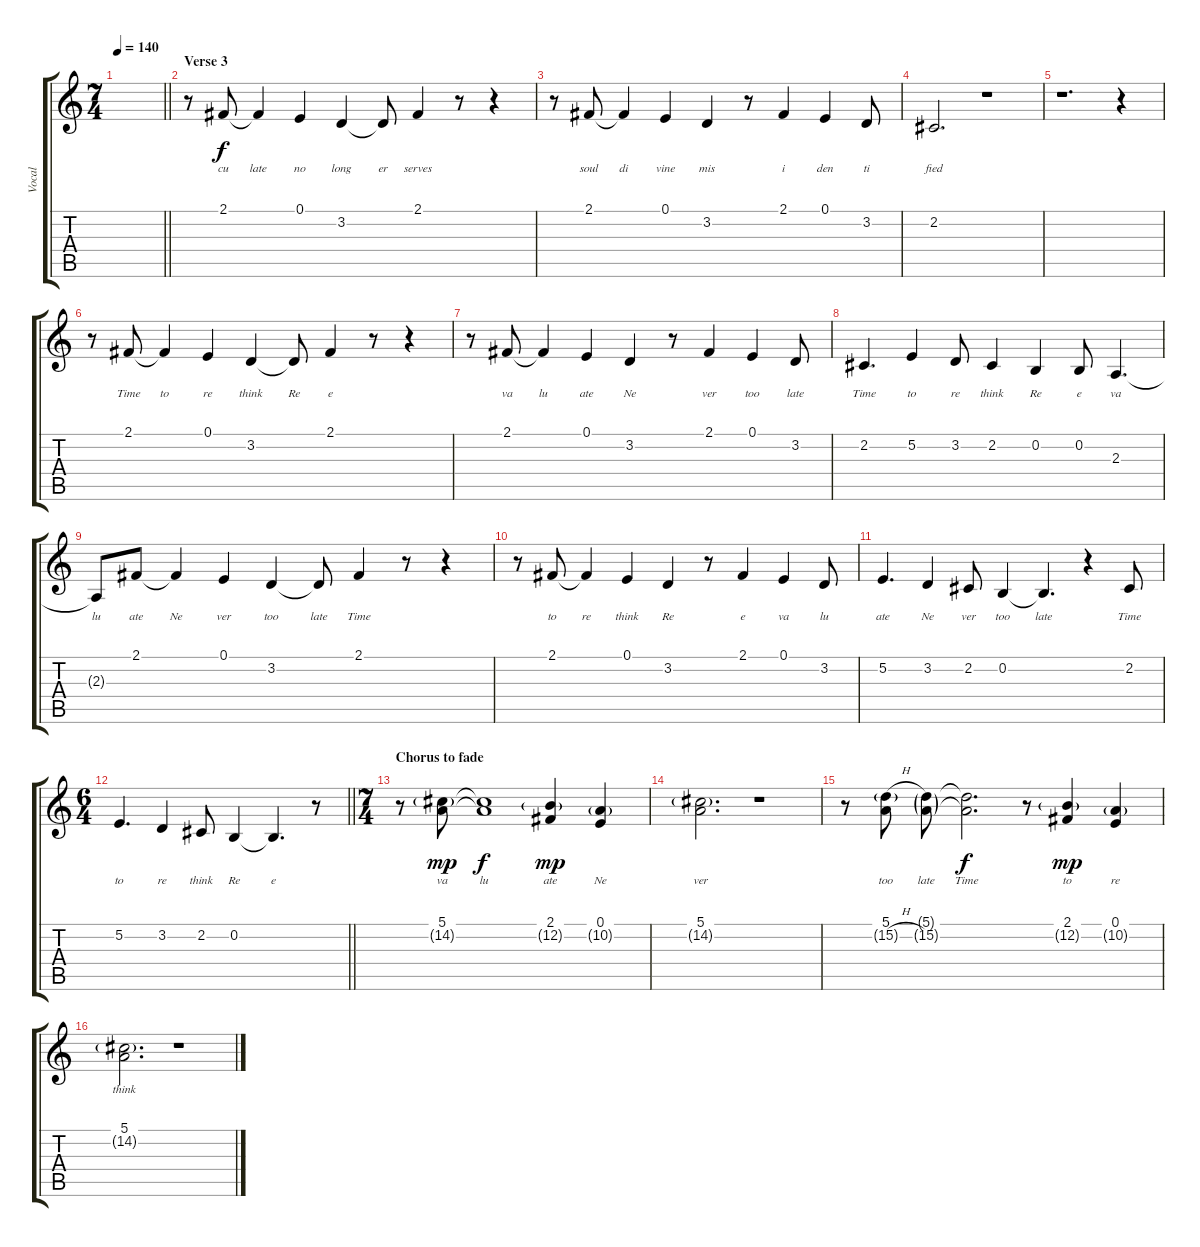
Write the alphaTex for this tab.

\track ("Vocal" "Vocal") {instrument acousticgrandpiano}
\staff {score tabs}
\tuning (E4 B3 G3 D3 A2 E2) {hide}
\ts (7 4)
\tempo 140
\clef g2
\barLineRight lightlight
\ks c
|
\section ("" "Verse 3")
r.8 2.1.8{lyrics (0 "cu") lyrics (1 "") lyrics (2 "") lyrics (3 "") lyrics (4 "") dy f} 2.1{t}.4{lyrics (0 "late") lyrics (1 "") lyrics (2 "") lyrics (3 "") lyrics (4 "")} 0.1.4{lyrics (0 "no") lyrics (1 "") lyrics (2 "") lyrics (3 "") lyrics (4 "")} 3.2.4{lyrics (0 "long") lyrics (1 "") lyrics (2 "") lyrics (3 "") lyrics (4 "")} 3.2{t}.8{lyrics (0 "er") lyrics (1 "") lyrics (2 "") lyrics (3 "") lyrics (4 "")} 2.1.4{lyrics (0 "serves") lyrics (1 "") lyrics (2 "") lyrics (3 "") lyrics (4 "")} r.8 r.4 |
r.8 2.1.8{lyrics (0 "soul") lyrics (1 "") lyrics (2 "") lyrics (3 "") lyrics (4 "")} 2.1{t}.4{lyrics (0 "di") lyrics (1 "") lyrics (2 "") lyrics (3 "") lyrics (4 "")} 0.1.4{lyrics (0 "vine") lyrics (1 "") lyrics (2 "") lyrics (3 "") lyrics (4 "")} 3.2.4{lyrics (0 "mis") lyrics (1 "") lyrics (2 "") lyrics (3 "") lyrics (4 "")} r.8 2.1.4{lyrics (0 "i") lyrics (1 "") lyrics (2 "") lyrics (3 "") lyrics (4 "")} 0.1.4{lyrics (0 "den") lyrics (1 "") lyrics (2 "") lyrics (3 "") lyrics (4 "")} 3.2.8{lyrics (0 "ti") lyrics (1 "") lyrics (2 "") lyrics (3 "") lyrics (4 "")} |
2.2.2{d lyrics (0 "fied") lyrics (1 "") lyrics (2 "") lyrics (3 "") lyrics (4 "")} r.1 |
r.1{d} r.4 |
r.8 2.1.8{lyrics (0 "Time") lyrics (1 "") lyrics (2 "") lyrics (3 "") lyrics (4 "")} 2.1{t}.4{lyrics (0 "to") lyrics (1 "") lyrics (2 "") lyrics (3 "") lyrics (4 "")} 0.1.4{lyrics (0 "re") lyrics (1 "") lyrics (2 "") lyrics (3 "") lyrics (4 "")} 3.2.4{lyrics (0 "think") lyrics (1 "") lyrics (2 "") lyrics (3 "") lyrics (4 "")} 3.2{t}.8{lyrics (0 "Re") lyrics (1 "") lyrics (2 "") lyrics (3 "") lyrics (4 "")} 2.1.4{lyrics (0 "e") lyrics (1 "") lyrics (2 "") lyrics (3 "") lyrics (4 "")} r.8 r.4 |
r.8 2.1.8{lyrics (0 "va") lyrics (1 "") lyrics (2 "") lyrics (3 "") lyrics (4 "")} 2.1{t}.4{lyrics (0 "lu") lyrics (1 "") lyrics (2 "") lyrics (3 "") lyrics (4 "")} 0.1.4{lyrics (0 "ate") lyrics (1 "") lyrics (2 "") lyrics (3 "") lyrics (4 "")} 3.2.4{lyrics (0 "Ne") lyrics (1 "") lyrics (2 "") lyrics (3 "") lyrics (4 "")} r.8 2.1.4{lyrics (0 "ver") lyrics (1 "") lyrics (2 "") lyrics (3 "") lyrics (4 "")} 0.1.4{lyrics (0 "too") lyrics (1 "") lyrics (2 "") lyrics (3 "") lyrics (4 "")} 3.2.8{lyrics (0 "late") lyrics (1 "") lyrics (2 "") lyrics (3 "") lyrics (4 "")} |
2.2.4{d lyrics (0 "Time") lyrics (1 "") lyrics (2 "") lyrics (3 "") lyrics (4 "")} 5.2.4{lyrics (0 "to") lyrics (1 "") lyrics (2 "") lyrics (3 "") lyrics (4 "")} 3.2.8{lyrics (0 "re") lyrics (1 "") lyrics (2 "") lyrics (3 "") lyrics (4 "")} 2.2.4{lyrics (0 "think") lyrics (1 "") lyrics (2 "") lyrics (3 "") lyrics (4 "")} 0.2.4{lyrics (0 "Re") lyrics (1 "") lyrics (2 "") lyrics (3 "") lyrics (4 "")} 0.2.8{lyrics (0 "e") lyrics (1 "") lyrics (2 "") lyrics (3 "") lyrics (4 "")} 2.3.4{d lyrics (0 "va") lyrics (1 "") lyrics (2 "") lyrics (3 "") lyrics (4 "")} |
2.3{t}.8{lyrics (0 "lu") lyrics (1 "") lyrics (2 "") lyrics (3 "") lyrics (4 "")} 2.1.8{lyrics (0 "ate") lyrics (1 "") lyrics (2 "") lyrics (3 "") lyrics (4 "")} 2.1{t}.4{lyrics (0 "Ne") lyrics (1 "") lyrics (2 "") lyrics (3 "") lyrics (4 "")} 0.1.4{lyrics (0 "ver") lyrics (1 "") lyrics (2 "") lyrics (3 "") lyrics (4 "")} 3.2.4{lyrics (0 "too") lyrics (1 "") lyrics (2 "") lyrics (3 "") lyrics (4 "")} 3.2{t}.8{lyrics (0 "late") lyrics (1 "") lyrics (2 "") lyrics (3 "") lyrics (4 "")} 2.1.4{lyrics (0 "Time") lyrics (1 "") lyrics (2 "") lyrics (3 "") lyrics (4 "")} r.8 r.4 |
r.8 2.1.8{lyrics (0 "to") lyrics (1 "") lyrics (2 "") lyrics (3 "") lyrics (4 "")} 2.1{t}.4{lyrics (0 "re") lyrics (1 "") lyrics (2 "") lyrics (3 "") lyrics (4 "")} 0.1.4{lyrics (0 "think") lyrics (1 "") lyrics (2 "") lyrics (3 "") lyrics (4 "")} 3.2.4{lyrics (0 "Re") lyrics (1 "") lyrics (2 "") lyrics (3 "") lyrics (4 "")} r.8 2.1.4{lyrics (0 "e") lyrics (1 "") lyrics (2 "") lyrics (3 "") lyrics (4 "")} 0.1.4{lyrics (0 "va") lyrics (1 "") lyrics (2 "") lyrics (3 "") lyrics (4 "")} 3.2.8{lyrics (0 "lu") lyrics (1 "") lyrics (2 "") lyrics (3 "") lyrics (4 "")} |
5.2.4{d lyrics (0 "ate") lyrics (1 "") lyrics (2 "") lyrics (3 "") lyrics (4 "")} 3.2.4{lyrics (0 "Ne") lyrics (1 "") lyrics (2 "") lyrics (3 "") lyrics (4 "")} 2.2.8{lyrics (0 "ver") lyrics (1 "") lyrics (2 "") lyrics (3 "") lyrics (4 "")} 0.2.4{lyrics (0 "too") lyrics (1 "") lyrics (2 "") lyrics (3 "") lyrics (4 "")} 0.2{t}.4{d lyrics (0 "late") lyrics (1 "") lyrics (2 "") lyrics (3 "") lyrics (4 "")} r.4 2.2.8{lyrics (0 "Time") lyrics (1 "") lyrics (2 "") lyrics (3 "") lyrics (4 "")} |
\ts (6 4)
\barLineRight lightlight
5.2.4{d lyrics (0 "to") lyrics (1 "") lyrics (2 "") lyrics (3 "") lyrics (4 "")} 3.2.4{lyrics (0 "re") lyrics (1 "") lyrics (2 "") lyrics (3 "") lyrics (4 "")} 2.2.8{lyrics (0 "think") lyrics (1 "") lyrics (2 "") lyrics (3 "") lyrics (4 "")} 0.2.4{lyrics (0 "Re") lyrics (1 "") lyrics (2 "") lyrics (3 "") lyrics (4 "")} 0.2{t}.4{d lyrics (0 "e") lyrics (1 "") lyrics (2 "") lyrics (3 "") lyrics (4 "")} r.8 |
\ts (7 4)
\section ("" "Chorus to fade")
r.8 (5.1 14.2{g}).8{lyrics (0 "va") lyrics (1 "") lyrics (2 "") lyrics (3 "") lyrics (4 "") dy mp} (5.1{t} 14.2{t}).1{lyrics (0 "lu") lyrics (1 "") lyrics (2 "") lyrics (3 "") lyrics (4 "") dy f} (2.1 12.2{g}).4{lyrics (0 "ate") lyrics (1 "") lyrics (2 "") lyrics (3 "") lyrics (4 "") dy mp} (0.1 10.2{g}).4{lyrics (0 "Ne") lyrics (1 "") lyrics (2 "") lyrics (3 "") lyrics (4 "")} |
(5.1 14.2{g}).2{d lyrics (0 "ver") lyrics (1 "") lyrics (2 "") lyrics (3 "") lyrics (4 "")} r.1 |
r.8 (5.1{h} 15.2{h g}).8{lyrics (0 "too") lyrics (1 "") lyrics (2 "") lyrics (3 "") lyrics (4 "")} (5.1{g} 15.2{g}).8{lyrics (0 "late") lyrics (1 "") lyrics (2 "") lyrics (3 "") lyrics (4 "")} (5.1{t} 15.2{t}).2{d lyrics (0 "Time") lyrics (1 "") lyrics (2 "") lyrics (3 "") lyrics (4 "") dy f} r.8 (2.1 12.2{g}).4{lyrics (0 "to") lyrics (1 "") lyrics (2 "") lyrics (3 "") lyrics (4 "") dy mp} (0.1 10.2{g}).4{lyrics (0 "re") lyrics (1 "") lyrics (2 "") lyrics (3 "") lyrics (4 "")} |
(5.1 14.2{g}).2{d lyrics (0 "think") lyrics (1 "") lyrics (2 "") lyrics (3 "") lyrics (4 "")} r.1
